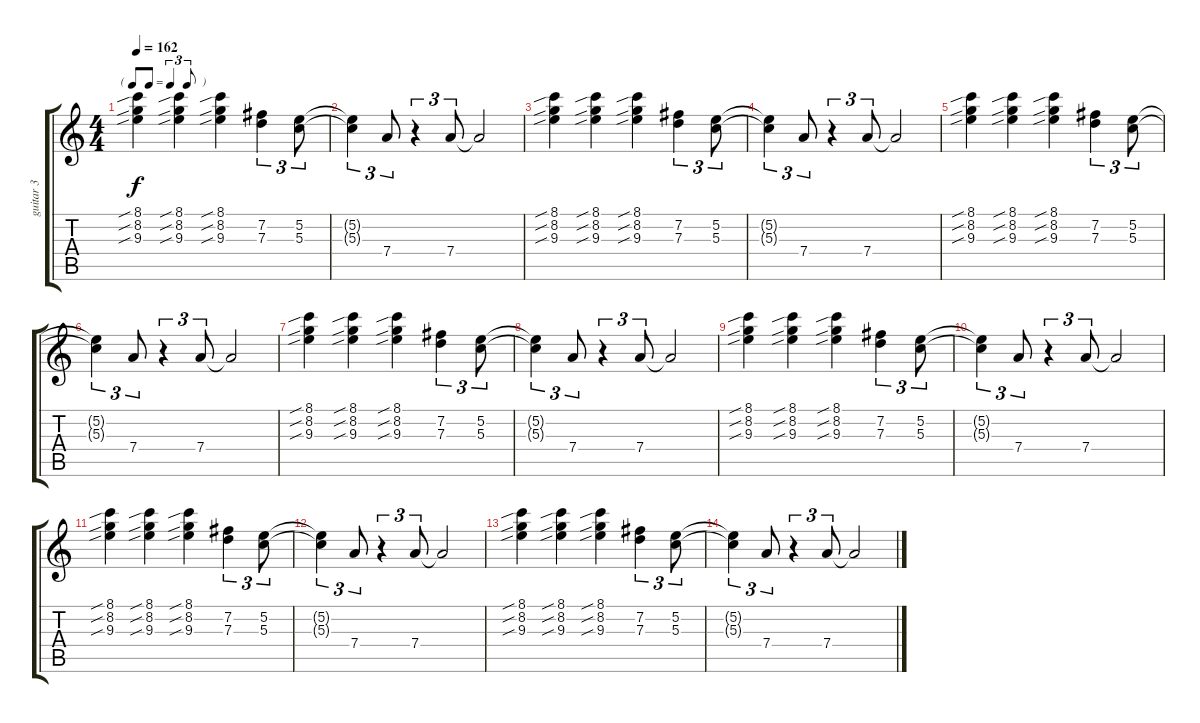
\track ("guitar 3" "guitar 3") {instrument overdrivenguitar}
\staff {score tabs}
\tuning (E4 B3 G3 D3 A2 E2) {hide}
\ts (4 4)
\tf triplet8th
\tempo 162
\clef g2
\ks c
(8.1{sib} 8.2{sib} 9.3{sib}).4{dy f} (8.1{sib} 8.2{sib} 9.3{sib}).4 (8.1{sib} 8.2{sib} 9.3{sib}).4 (7.2 7.3).4{tu (3 2)} (5.2 5.3).8{tu (3 2)} |
(5.2{t} 5.3{t}).4{tu (3 2)} 7.4.8{tu (3 2)} r.4{tu (3 2)} 7.4.8{tu (3 2)} 7.4{t}.2 |
(8.1{sib} 8.2{sib} 9.3{sib}).4 (8.1{sib} 8.2{sib} 9.3{sib}).4 (8.1{sib} 8.2{sib} 9.3{sib}).4 (7.2 7.3).4{tu (3 2)} (5.2 5.3).8{tu (3 2)} |
(5.2{t} 5.3{t}).4{tu (3 2)} 7.4.8{tu (3 2)} r.4{tu (3 2)} 7.4.8{tu (3 2)} 7.4{t}.2 |
(8.1{sib} 8.2{sib} 9.3{sib}).4 (8.1{sib} 8.2{sib} 9.3{sib}).4 (8.1{sib} 8.2{sib} 9.3{sib}).4 (7.2 7.3).4{tu (3 2)} (5.2 5.3).8{tu (3 2)} |
(5.2{t} 5.3{t}).4{tu (3 2)} 7.4.8{tu (3 2)} r.4{tu (3 2)} 7.4.8{tu (3 2)} 7.4{t}.2 |
(8.1{sib} 8.2{sib} 9.3{sib}).4 (8.1{sib} 8.2{sib} 9.3{sib}).4 (8.1{sib} 8.2{sib} 9.3{sib}).4 (7.2 7.3).4{tu (3 2)} (5.2 5.3).8{tu (3 2)} |
(5.2{t} 5.3{t}).4{tu (3 2)} 7.4.8{tu (3 2)} r.4{tu (3 2)} 7.4.8{tu (3 2)} 7.4{t}.2 |
(8.1{sib} 8.2{sib} 9.3{sib}).4 (8.1{sib} 8.2{sib} 9.3{sib}).4 (8.1{sib} 8.2{sib} 9.3{sib}).4 (7.2 7.3).4{tu (3 2)} (5.2 5.3).8{tu (3 2)} |
(5.2{t} 5.3{t}).4{tu (3 2)} 7.4.8{tu (3 2)} r.4{tu (3 2)} 7.4.8{tu (3 2)} 7.4{t}.2 |
(8.1{sib} 8.2{sib} 9.3{sib}).4 (8.1{sib} 8.2{sib} 9.3{sib}).4 (8.1{sib} 8.2{sib} 9.3{sib}).4 (7.2 7.3).4{tu (3 2)} (5.2 5.3).8{tu (3 2)} |
(5.2{t} 5.3{t}).4{tu (3 2)} 7.4.8{tu (3 2)} r.4{tu (3 2)} 7.4.8{tu (3 2)} 7.4{t}.2 |
(8.1{sib} 8.2{sib} 9.3{sib}).4 (8.1{sib} 8.2{sib} 9.3{sib}).4 (8.1{sib} 8.2{sib} 9.3{sib}).4 (7.2 7.3).4{tu (3 2)} (5.2 5.3).8{tu (3 2)} |
(5.2{t} 5.3{t}).4{tu (3 2)} 7.4.8{tu (3 2)} r.4{tu (3 2)} 7.4.8{tu (3 2)} 7.4{t}.2
